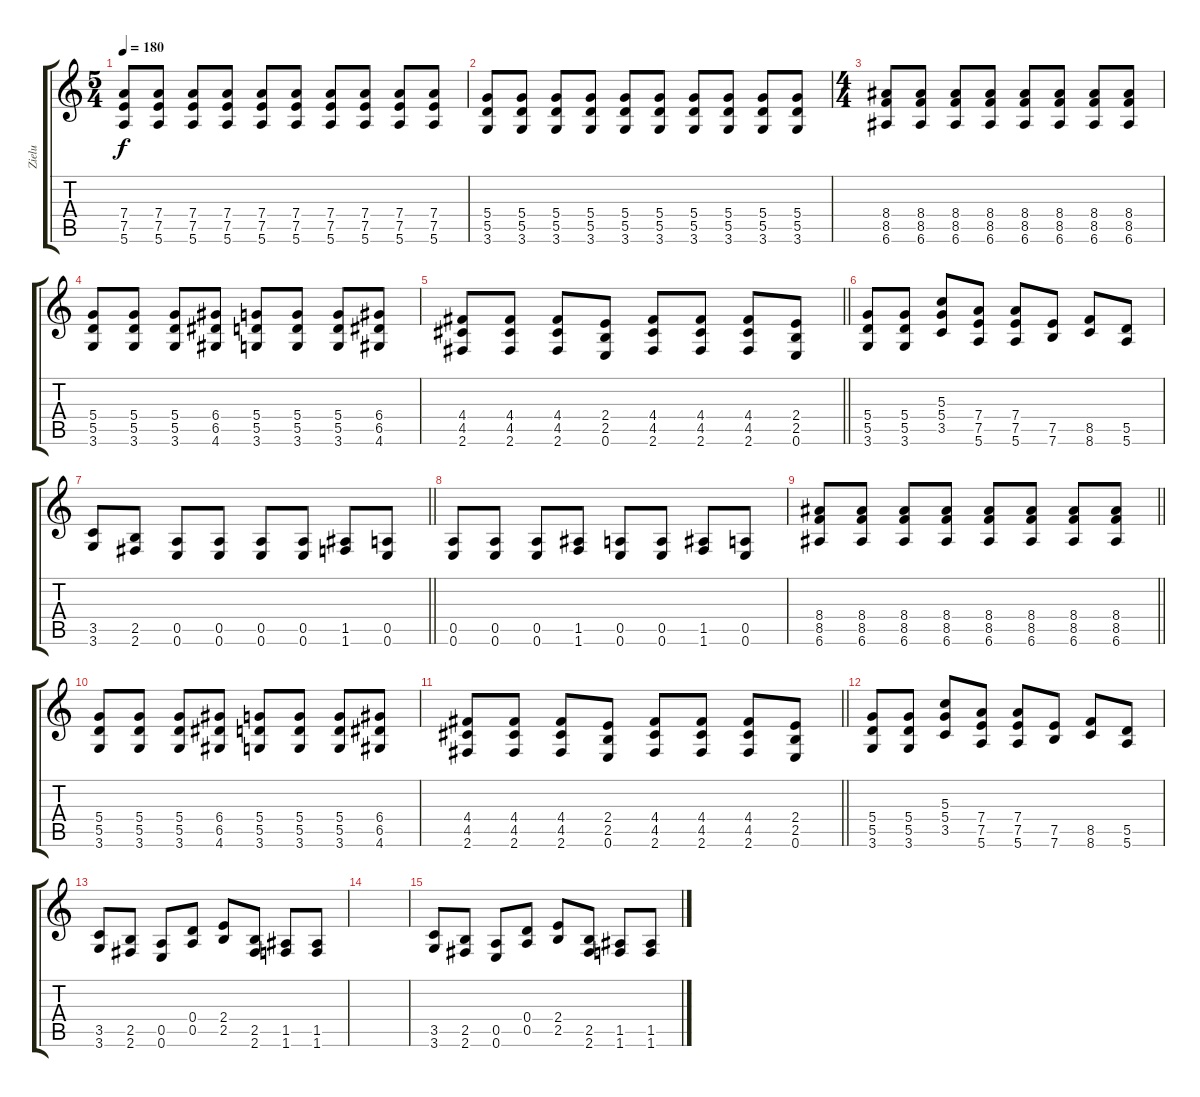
\track ("Zielu" "Zielu") {instrument distortionguitar}
\staff {score tabs}
\tuning (E4 B3 G3 D3 A2 E2) {hide}
\ts (5 4)
\tempo 180
\clef g2
\ks c
(7.4 7.5 5.6).8{dy f} (7.4 7.5 5.6).8 (7.4 7.5 5.6).8 (7.4 7.5 5.6).8 (7.4 7.5 5.6).8 (7.4 7.5 5.6).8 (7.4 7.5 5.6).8 (7.4 7.5 5.6).8 (7.4 7.5 5.6).8 (7.4 7.5 5.6).8 |
(5.4 5.5 3.6).8 (5.4 5.5 3.6).8 (5.4 5.5 3.6).8 (5.4 5.5 3.6).8 (5.4 5.5 3.6).8 (5.4 5.5 3.6).8 (5.4 5.5 3.6).8 (5.4 5.5 3.6).8 (5.4 5.5 3.6).8 (5.4 5.5 3.6).8 |
\ts (4 4)
(8.4 8.5 6.6).8 (8.4 8.5 6.6).8 (8.4 8.5 6.6).8 (8.4 8.5 6.6).8 (8.4 8.5 6.6).8 (8.4 8.5 6.6).8 (8.4 8.5 6.6).8 (8.4 8.5 6.6).8 |
(5.4 5.5 3.6).8 (5.4 5.5 3.6).8 (5.4 5.5 3.6).8 (6.4 6.5 4.6).8 (5.4 5.5 3.6).8 (5.4 5.5 3.6).8 (5.4 5.5 3.6).8 (6.4 6.5 4.6).8 |
\barLineRight lightlight
(4.4 4.5 2.6).8 (4.4 4.5 2.6).8 (4.4 4.5 2.6).8 (2.4 2.5 0.6).8 (4.4 4.5 2.6).8 (4.4 4.5 2.6).8 (4.4 4.5 2.6).8 (2.4 2.5 0.6).8 |
(5.4 5.5 3.6).8 (5.4 5.5 3.6).8 (5.3 5.4 3.5).8 (7.4 7.5 5.6).8 (7.4 7.5 5.6).8 (7.5 7.6).8 (8.5 8.6).8 (5.5 5.6).8 |
\barLineRight lightlight
(3.5 3.6).8 (2.5 2.6).8 (0.5 0.6).8 (0.5 0.6).8 (0.5 0.6).8 (0.5 0.6).8 (1.5 1.6).8 (0.5 0.6).8 |
(0.5 0.6).8 (0.5 0.6).8 (0.5 0.6).8 (1.5 1.6).8 (0.5 0.6).8 (0.5 0.6).8 (1.5 1.6).8 (0.5 0.6).8 |
\barLineRight lightlight
(8.4 8.5 6.6).8 (8.4 8.5 6.6).8 (8.4 8.5 6.6).8 (8.4 8.5 6.6).8 (8.4 8.5 6.6).8 (8.4 8.5 6.6).8 (8.4 8.5 6.6).8 (8.4 8.5 6.6).8 |
(5.4 5.5 3.6).8 (5.4 5.5 3.6).8 (5.4 5.5 3.6).8 (6.4 6.5 4.6).8 (5.4 5.5 3.6).8 (5.4 5.5 3.6).8 (5.4 5.5 3.6).8 (6.4 6.5 4.6).8 |
\barLineRight lightlight
(4.4 4.5 2.6).8 (4.4 4.5 2.6).8 (4.4 4.5 2.6).8 (2.4 2.5 0.6).8 (4.4 4.5 2.6).8 (4.4 4.5 2.6).8 (4.4 4.5 2.6).8 (2.4 2.5 0.6).8 |
(5.4 5.5 3.6).8 (5.4 5.5 3.6).8 (5.3 5.4 3.5).8 (7.4 7.5 5.6).8 (7.4 7.5 5.6).8 (7.5 7.6).8 (8.5 8.6).8 (5.5 5.6).8 |
(3.5 3.6).8 (2.5 2.6).8 (0.5 0.6).8 (0.4 0.5).8 (2.4 2.5).8 (2.5 2.6).8 (1.5 1.6).8 (1.5 1.6).8 |
|
(3.5 3.6).8 (2.5 2.6).8 (0.5 0.6).8 (0.4 0.5).8 (2.4 2.5).8 (2.5 2.6).8 (1.5 1.6).8 (1.5 1.6).8
